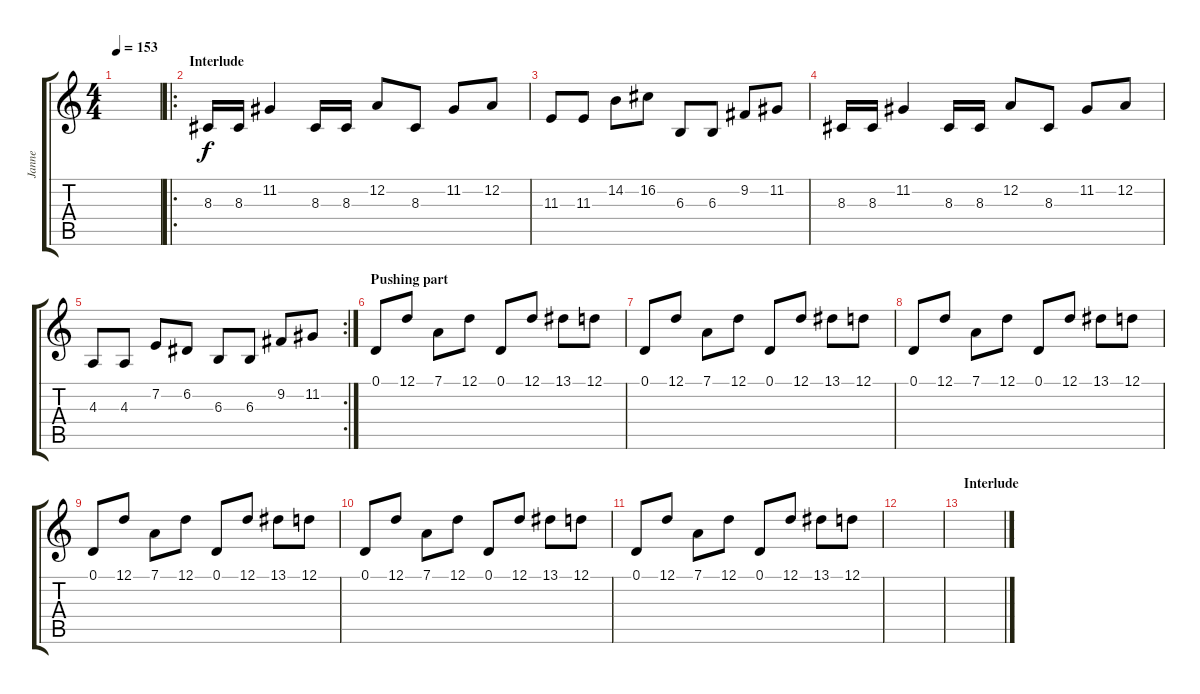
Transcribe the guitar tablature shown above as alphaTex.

\track ("Janne" "Janne") {instrument pad1newage}
\staff {score tabs}
\tuning (D4 A3 F3 C3 G2 D2) {hide}
\ts (4 4)
\tempo 153
\clef g2
\ks c
|
\ro
\section ("" "Interlude")
8.3.16 8.3.16 11.2.4 8.3.16 8.3.16 12.2.8 8.3.8 11.2.8 12.2.8 |
11.3.8 11.3.8 14.2.8 16.2.8 6.3.8 6.3.8 9.2.8 11.2.8 |
8.3.16 8.3.16 11.2.4 8.3.16 8.3.16 12.2.8 8.3.8 11.2.8 12.2.8 |
\rc 2
4.3.8 4.3.8 7.2.8 6.2.8 6.3.8 6.3.8 9.2.8 11.2.8 |
\section ("" "Pushing part")
0.1.8 12.1.8 7.1.8 12.1.8 0.1.8 12.1.8 13.1.8 12.1.8 |
0.1.8 12.1.8 7.1.8 12.1.8 0.1.8 12.1.8 13.1.8 12.1.8 |
0.1.8 12.1.8 7.1.8 12.1.8 0.1.8 12.1.8 13.1.8 12.1.8 |
0.1.8 12.1.8 7.1.8 12.1.8 0.1.8 12.1.8 13.1.8 12.1.8 |
0.1.8 12.1.8 7.1.8 12.1.8 0.1.8 12.1.8 13.1.8 12.1.8 |
0.1.8 12.1.8 7.1.8 12.1.8 0.1.8 12.1.8 13.1.8 12.1.8 |
|
\section ("" "Interlude")
